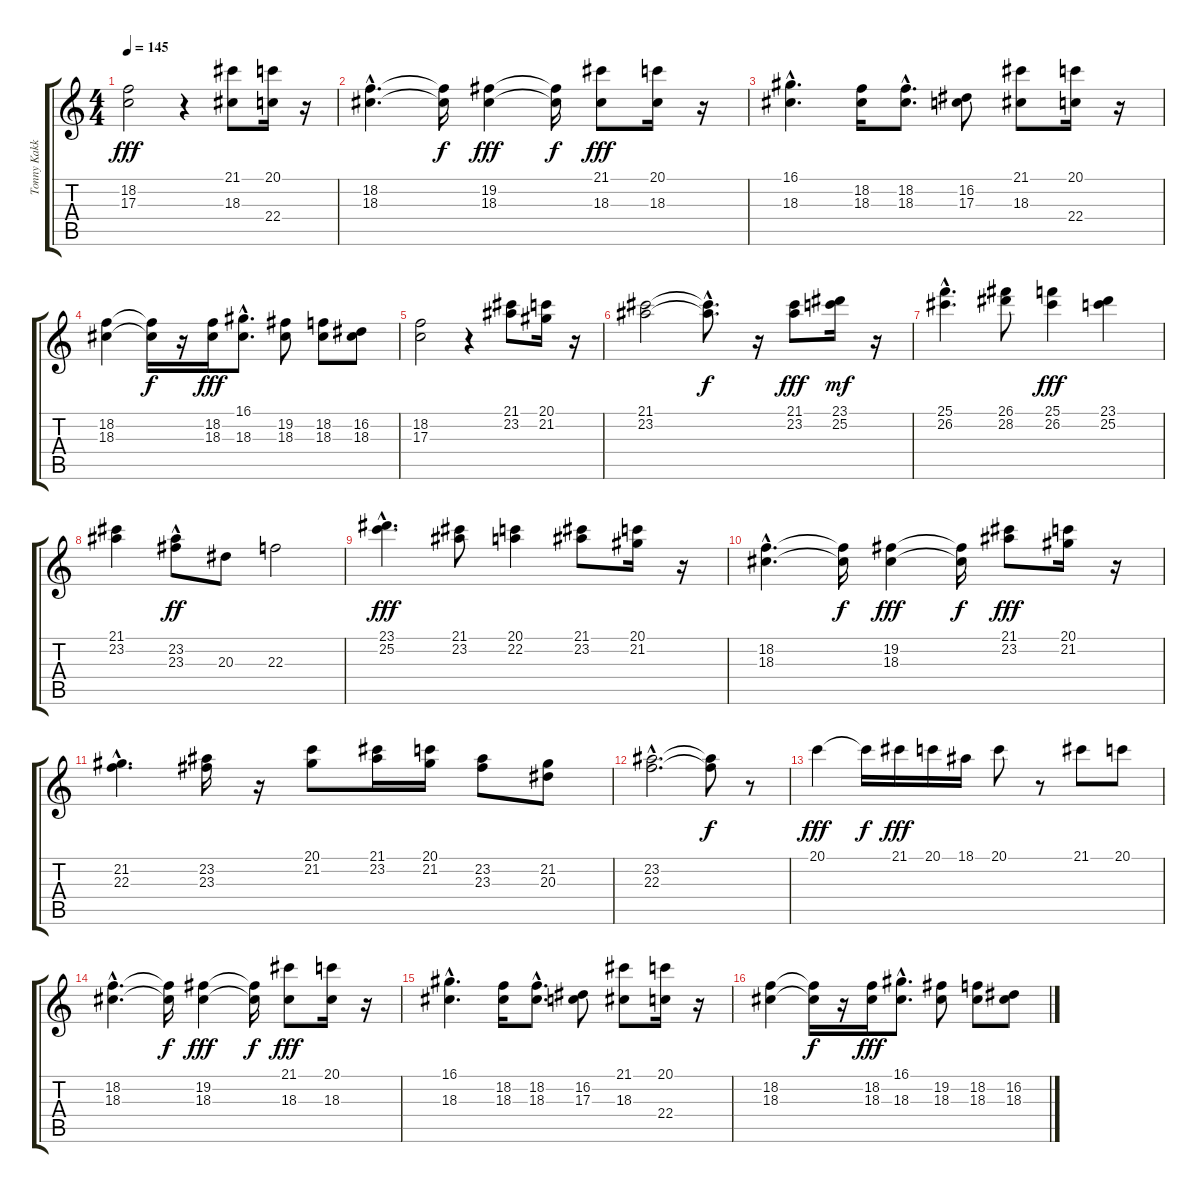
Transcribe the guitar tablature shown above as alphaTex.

\track ("Tonny Kakko" "Tonny Kakk") {instrument clarinet}
\staff {score tabs}
\tuning (E4 B3 G3 D3 A2 E2) {hide}
\ts (4 4)
\tempo 145
\clef g2
\ks c
(18.2 17.3).2{dy fff} r.4 (21.1 18.3).8 (20.1 22.4).16 r.16 |
(18.2{hac} 18.3{hac}).4{d} (18.2{t} 18.3{t}).16{dy f} (19.2 18.3).4{dy fff} (19.2{t} 18.3{t}).16{dy f} (21.1 18.3).8{dy fff} (20.1 18.3).16 r.16 |
(16.1{hac} 18.3{hac}).4{d} (18.2 18.3).16 (18.2{hac} 18.3{hac}).8{d} (16.2 17.3).8 (21.1 18.3).8 (20.1 22.4).16 r.16 |
(18.2 18.3).4 (18.2{t} 18.3{t}).16{dy f} r.16 (18.2 18.3).16{dy fff} (16.1{hac} 18.3{hac}).8{d} (19.2 18.3).8 (18.2 18.3).8 (16.2 18.3).8 |
(18.2 17.3).2 r.4 (21.1 23.2).8 (20.1 21.2).16 r.16 |
(21.1 23.2).2 (21.1{hac t} 23.2{hac t}).8{d dy f} r.16 (21.1 23.2).8{dy fff} (23.1 25.2).16{dy mf} r.16 |
(25.1{hac} 26.2{hac}).4{d} (26.1 28.2).8 (25.1 26.2).4{dy fff} (23.1 25.2).4 |
(21.1 23.2).4 (23.2{hac} 23.3).8{dy ff} 20.3.8 22.3.2 |
(23.1{hac} 25.2{hac}).4{d dy fff} (21.1 23.2).8 (20.1 22.2).4 (21.1 23.2).8 (20.1 21.2).16 r.16 |
(18.2{hac} 18.3{hac}).4{d} (18.2{t} 18.3{t}).16{dy f} (19.2 18.3).4{dy fff} (19.2{t} 18.3{t}).16{dy f} (21.1 23.2).8{dy fff} (20.1 21.2).16 r.16 |
(21.2{hac} 22.3{hac}).4{d} (23.2 23.3).16 r.16 (20.1 21.2).8 (21.1 23.2).16 (20.1 21.2).16 (23.2 23.3).8 (21.2 20.3).8 |
(23.2{hac} 22.3{hac}).2{d} (23.2{t} 22.3{t}).8{dy f} r.8 |
20.1.4{dy fff} 20.1{t}.16{dy f} 21.1.16{dy fff} 20.1.16 18.1.16 20.1.8 r.8 21.1.8 20.1.8 |
(18.2{hac} 18.3{hac}).4{d} (18.2{t} 18.3{t}).16{dy f} (19.2 18.3).4{dy fff} (19.2{t} 18.3{t}).16{dy f} (21.1 18.3).8{dy fff} (20.1 18.3).16 r.16 |
(16.1{hac} 18.3{hac}).4{d} (18.2 18.3).16 (18.2{hac} 18.3{hac}).8{d} (16.2 17.3).8 (21.1 18.3).8 (20.1 22.4).16 r.16 |
(18.2 18.3).4 (18.2{t} 18.3{t}).16{dy f} r.16 (18.2 18.3).16{dy fff} (16.1{hac} 18.3{hac}).8{d} (19.2 18.3).8 (18.2 18.3).8 (16.2 18.3).8
